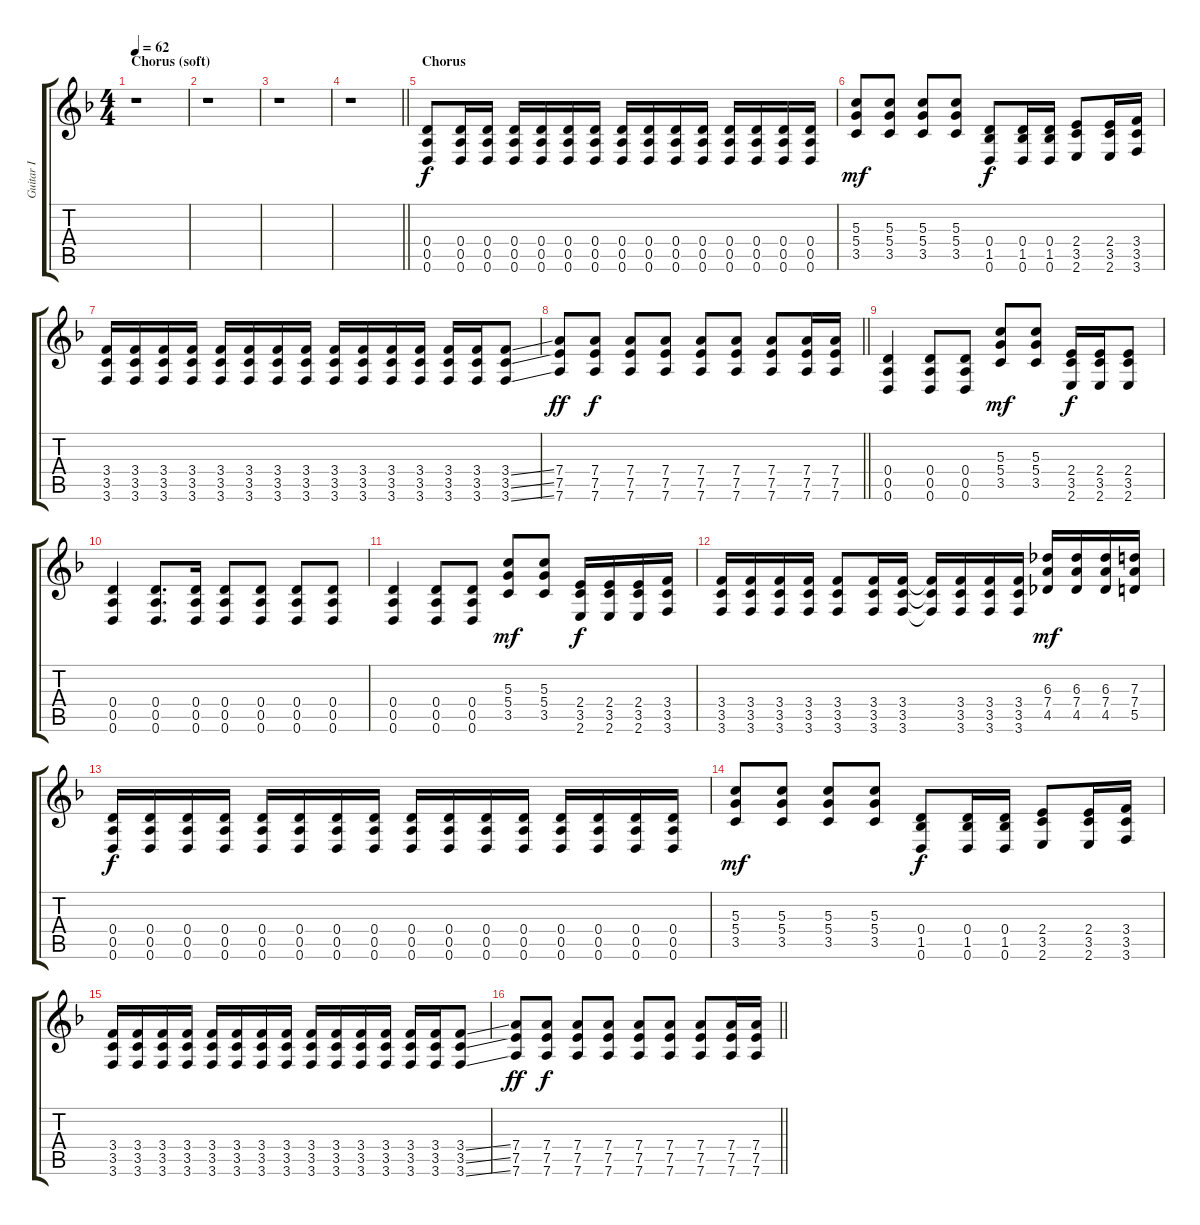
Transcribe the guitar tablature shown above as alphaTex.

\track ("Guitar I" "Guitar I") {instrument distortionguitar}
\staff {score tabs}
\tuning (E4 B3 G3 D3 A2 D2) {hide}
\ts (4 4)
\section ("" "Chorus (soft)")
\tempo 62
\clef g2
\ks dminor
r.1{dy f} |
r.1 |
r.1 |
\barLineRight lightlight
r.1 |
\section ("" "Chorus")
(0.4 0.5 0.6).8{volume 11} (0.4 0.5 0.6).16 (0.4 0.5 0.6).16 (0.4 0.5 0.6).16 (0.4 0.5 0.6).16 (0.4 0.5 0.6).16 (0.4 0.5 0.6).16 (0.4 0.5 0.6).16 (0.4 0.5 0.6).16 (0.4 0.5 0.6).16 (0.4 0.5 0.6).16 (0.4 0.5 0.6).16 (0.4 0.5 0.6).16 (0.4 0.5 0.6).16 (0.4 0.5 0.6).16 |
(5.3 5.4 3.5).8{dy mf} (5.3 5.4 3.5).8 (5.3 5.4 3.5).8 (5.3 5.4 3.5).8 (0.4 1.5 0.6).8{dy f} (0.4 1.5 0.6).16 (0.4 1.5 0.6).16 (2.4 3.5 2.6).8 (2.4 3.5 2.6).16 (3.4 3.5 3.6).16 |
(3.4 3.5 3.6).16 (3.4 3.5 3.6).16 (3.4 3.5 3.6).16 (3.4 3.5 3.6).16 (3.4 3.5 3.6).16 (3.4 3.5 3.6).16 (3.4 3.5 3.6).16 (3.4 3.5 3.6).16 (3.4 3.5 3.6).16 (3.4 3.5 3.6).16 (3.4 3.5 3.6).16 (3.4 3.5 3.6).16 (3.4 3.5 3.6).16 (3.4 3.5 3.6).16 (3.4{ss} 3.5{ss} 3.6{ss}).8 |
\barLineRight lightlight
(7.4 7.5 7.6).8{dy ff} (7.4 7.5 7.6).8{dy f} (7.4 7.5 7.6).8 (7.4 7.5 7.6).8 (7.4 7.5 7.6).8 (7.4 7.5 7.6).8 (7.4 7.5 7.6).8 (7.4 7.5 7.6).16 (7.4 7.5 7.6).16 |
\section ("" "")
(0.4 0.5 0.6).4 (0.4 0.5 0.6).8 (0.4 0.5 0.6).8 (5.3 5.4 3.5).8{dy mf} (5.3 5.4 3.5).8 (2.4 3.5 2.6).16{dy f} (2.4 3.5 2.6).16 (2.4 3.5 2.6).8 |
(0.4 0.5 0.6).4 (0.4 0.5 0.6).8{d} (0.4 0.5 0.6).16 (0.4 0.5 0.6).8 (0.4 0.5 0.6).8 (0.4 0.5 0.6).8 (0.4 0.5 0.6).8 |
(0.4 0.5 0.6).4 (0.4 0.5 0.6).8 (0.4 0.5 0.6).8 (5.3 5.4 3.5).8{dy mf} (5.3 5.4 3.5).8 (2.4 3.5 2.6).16{dy f} (2.4 3.5 2.6).16 (2.4 3.5 2.6).16 (3.4 3.5 3.6).16 |
(3.4 3.5 3.6).16 (3.4 3.5 3.6).16 (3.4 3.5 3.6).16 (3.4 3.5 3.6).16 (3.4 3.5 3.6).8 (3.4 3.5 3.6).16 (3.4 3.5 3.6).16 (3.4{t} 3.5{t} 3.6{t}).16 (3.4 3.5 3.6).16 (3.4 3.5 3.6).16 (3.4 3.5 3.6).16 (6.3 7.4 4.5).16{dy mf} (6.3 7.4 4.5).16 (6.3 7.4 4.5).16 (7.3 7.4 5.5).16 |
(0.4 0.5 0.6).16{dy f} (0.4 0.5 0.6).16 (0.4 0.5 0.6).16 (0.4 0.5 0.6).16 (0.4 0.5 0.6).16 (0.4 0.5 0.6).16 (0.4 0.5 0.6).16 (0.4 0.5 0.6).16 (0.4 0.5 0.6).16 (0.4 0.5 0.6).16 (0.4 0.5 0.6).16 (0.4 0.5 0.6).16 (0.4 0.5 0.6).16 (0.4 0.5 0.6).16 (0.4 0.5 0.6).16 (0.4 0.5 0.6).16 |
(5.3 5.4 3.5).8{dy mf} (5.3 5.4 3.5).8 (5.3 5.4 3.5).8 (5.3 5.4 3.5).8 (0.4 1.5 0.6).8{dy f} (0.4 1.5 0.6).16 (0.4 1.5 0.6).16 (2.4 3.5 2.6).8 (2.4 3.5 2.6).16 (3.4 3.5 3.6).16 |
(3.4 3.5 3.6).16 (3.4 3.5 3.6).16 (3.4 3.5 3.6).16 (3.4 3.5 3.6).16 (3.4 3.5 3.6).16 (3.4 3.5 3.6).16 (3.4 3.5 3.6).16 (3.4 3.5 3.6).16 (3.4 3.5 3.6).16 (3.4 3.5 3.6).16 (3.4 3.5 3.6).16 (3.4 3.5 3.6).16 (3.4 3.5 3.6).16 (3.4 3.5 3.6).16 (3.4{ss} 3.5{ss} 3.6{ss}).8 |
\barLineRight lightlight
(7.4 7.5 7.6).8{dy ff} (7.4 7.5 7.6).8{dy f} (7.4 7.5 7.6).8 (7.4 7.5 7.6).8 (7.4 7.5 7.6).8 (7.4 7.5 7.6).8 (7.4 7.5 7.6).8 (7.4 7.5 7.6).16 (7.4 7.5 7.6).16
